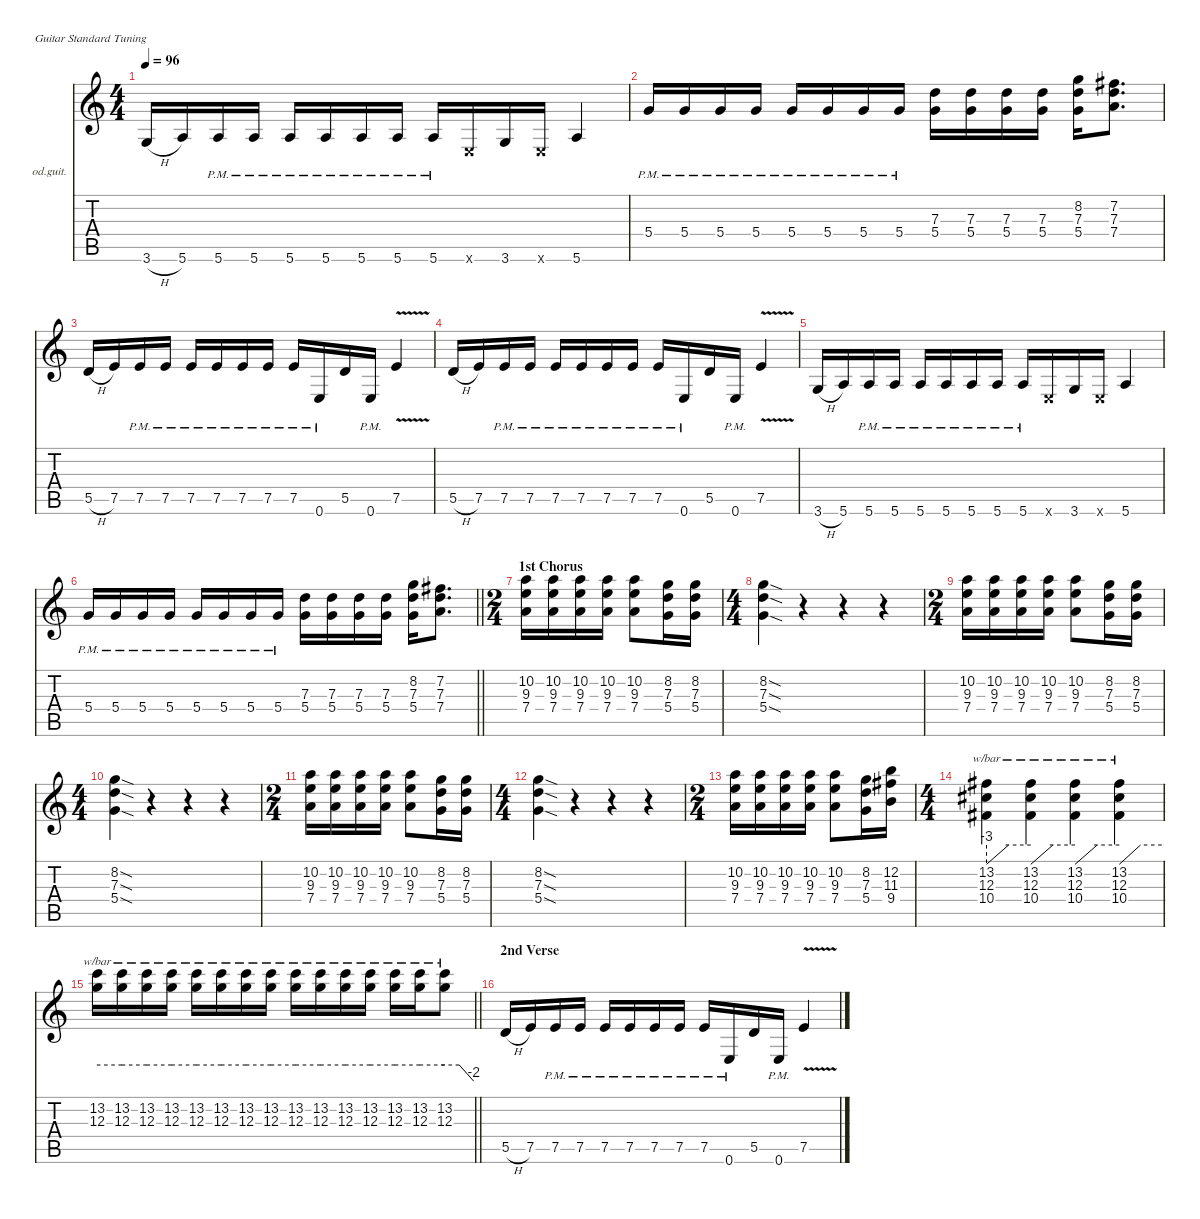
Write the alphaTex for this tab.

\defaultSystemsLayout 4
\hideDynamics
\bracketExtendMode nobrackets
\firstSystemTrackNameOrientation horizontal
\otherSystemsTrackNameOrientation horizontal
\track ("Guitar 1" "od.guit.") {instrument overdrivenguitar}
\staff {score tabs}
\tuning (E4 B3 G3 D3 A2 E2)
\ts (4 4)
\tempo 96
\clef g2
\ks c
3.6{h}.16{dy f beam Up} 5.6.16{beam Up} 5.6{pm}.16{beam Up} 5.6{pm}.16{beam Up} 5.6{pm}.16{beam Up} 5.6{pm}.16{beam Up} 5.6{pm}.16{beam Up} 5.6{pm}.16{beam Up} 5.6{pm}.16{beam Up} 0.6{x}.16{beam Up} 3.6.16{beam Up} 0.6{x}.16{beam Up} 5.6.4{beam Up} |
5.4{pm}.16{beam Up} 5.4{pm}.16{beam Up} 5.4{pm}.16{beam Up} 5.4{pm}.16{beam Up} 5.4{pm}.16{beam Up} 5.4{pm}.16{beam Up} 5.4{pm}.16{beam Up} 5.4{pm}.16{beam Up} (7.3 5.4).16{beam Down} (7.3 5.4).16{beam Down} (7.3 5.4).16{beam Down} (7.3 5.4).16{beam Down} (8.2 7.3 5.4).16{beam Down} (7.2{acc #} 7.3 7.4).8{d beam Down} |
5.5{h}.16{beam Up} 7.5.16{beam Up} 7.5{pm}.16{beam Up} 7.5{pm}.16{beam Up} 7.5{pm}.16{beam Up} 7.5{pm}.16{beam Up} 7.5{pm}.16{beam Up} 7.5{pm}.16{beam Up} 7.5{pm}.16{beam Up} 0.6{pm}.16{beam Up} 5.5.16{beam Up} 0.6{pm}.16{beam Up} 7.5{v}.4{beam Up} |
5.5{h}.16{beam Up} 7.5.16{beam Up} 7.5{pm}.16{beam Up} 7.5{pm}.16{beam Up} 7.5{pm}.16{beam Up} 7.5{pm}.16{beam Up} 7.5{pm}.16{beam Up} 7.5{pm}.16{beam Up} 7.5{pm}.16{beam Up} 0.6{pm}.16{beam Up} 5.5.16{beam Up} 0.6{pm}.16{beam Up} 7.5{v}.4{beam Up} |
3.6{h}.16{beam Up} 5.6.16{beam Up} 5.6{pm}.16{beam Up} 5.6{pm}.16{beam Up} 5.6{pm}.16{beam Up} 5.6{pm}.16{beam Up} 5.6{pm}.16{beam Up} 5.6{pm}.16{beam Up} 5.6{pm}.16{beam Up} 0.6{x}.16{beam Up} 3.6.16{beam Up} 0.6{x}.16{beam Up} 5.6.4{beam Up} |
\barLineRight lightlight
5.4{pm}.16{beam Up} 5.4{pm}.16{beam Up} 5.4{pm}.16{beam Up} 5.4{pm}.16{beam Up} 5.4{pm}.16{beam Up} 5.4{pm}.16{beam Up} 5.4{pm}.16{beam Up} 5.4{pm}.16{beam Up} (7.3 5.4).16{beam Down} (7.3 5.4).16{beam Down} (7.3 5.4).16{beam Down} (7.3 5.4).16{beam Down} (8.2 7.3 5.4).16{beam Down} (7.2{acc #} 7.3 7.4).8{d beam Down} |
\ts (2 4)
\beaming (8 2 2)
\section ("" "1st Chorus")
(10.2 9.3 7.4).16{beam Down} (10.2 9.3 7.4).16{beam Down} (10.2 9.3 7.4).16{beam Down} (10.2 9.3 7.4).16{beam Down} (10.2 9.3 7.4).8{beam Down} (8.2 7.3 5.4).16{beam Down} (8.2 7.3 5.4).16{beam Down} |
\ts (4 4)
\beaming (8 2 2 2 2)
(8.2{sod} 7.3{sod} 5.4{sod}).4{beam Down} r.4{beam Down} r.4{beam Down} r.4{beam Down} |
\ts (2 4)
\beaming (8 2 2)
(10.2 9.3 7.4).16{beam Down} (10.2 9.3 7.4).16{beam Down} (10.2 9.3 7.4).16{beam Down} (10.2 9.3 7.4).16{beam Down} (10.2 9.3 7.4).8{beam Down} (8.2 7.3 5.4).16{beam Down} (8.2 7.3 5.4).16{beam Down} |
\ts (4 4)
\beaming (8 2 2 2 2)
(8.2{sod} 7.3{sod} 5.4{sod}).4{beam Down} r.4{beam Down} r.4{beam Down} r.4{beam Down} |
\ts (2 4)
\beaming (8 2 2)
(10.2 9.3 7.4).16{beam Down} (10.2 9.3 7.4).16{beam Down} (10.2 9.3 7.4).16{beam Down} (10.2 9.3 7.4).16{beam Down} (10.2 9.3 7.4).8{beam Down} (8.2 7.3 5.4).16{beam Down} (8.2 7.3 5.4).16{beam Down} |
\ts (4 4)
\beaming (8 2 2 2 2)
(8.2{sod} 7.3{sod} 5.4{sod}).4{beam Down} r.4{beam Down} r.4{beam Down} r.4{beam Down} |
\ts (2 4)
\beaming (8 2 2)
(10.2 9.3 7.4).16{beam Down} (10.2 9.3 7.4).16{beam Down} (10.2 9.3 7.4).16{beam Down} (10.2 9.3 7.4).16{beam Down} (10.2 9.3 7.4).8{beam Down} (8.2 7.3 5.4).16{beam Down} (12.2 11.3{acc #} 9.4).16{beam Down} |
\ts (4 4)
\beaming (8 2 2 2 2)
(13.2 12.3 10.4).4{tbe (custom default 0 -12 30 0 30 0 60 0) beam Down} (13.2 12.3 10.4).4{tbe (custom default 0 -12 30 0 30 0 60 0) beam Down} (13.2 12.3 10.4).4{tbe (custom default 0 -12 30 0 30 0 60 0) beam Down} (13.2 12.3 10.4).4{tbe (custom default 0 -12 30 0 30 0 60 0) beam Down} |
\barLineRight lightlight
(13.2 12.3).16{tbe (hold default 0 0 60 0) beam Down} (13.2 12.3).16{tbe (hold default 0 0 60 0) beam Down} (13.2 12.3).16{tbe (hold default 0 0 60 0) beam Down} (13.2 12.3).16{tbe (hold default 0 0 60 0) beam Down} (13.2 12.3).16{tbe (hold default 0 0 60 0) beam Down} (13.2 12.3).16{tbe (hold default 0 0 60 0) beam Down} (13.2 12.3).16{tbe (hold default 0 0 60 0) beam Down} (13.2 12.3).16{tbe (hold default 0 0 60 0) beam Down} (13.2 12.3).16{tbe (hold default 0 0 60 0) beam Down} (13.2 12.3).16{tbe (hold default 0 0 60 0) beam Down} (13.2 12.3).16{tbe (hold default 0 0 60 0) beam Down} (13.2 12.3).16{tbe (hold default 0 0 60 0) beam Down} (13.2 12.3).16{tbe (hold default 0 0 60 0) beam Down} (13.2 12.3).16{tbe (hold default 0 0 60 0) beam Down} (13.2 12.3).8{tbe (custom default 0 0 30 0 30 0 60 -8) beam Down} |
\section ("" "2nd Verse")
5.5{h}.16{beam Up} 7.5.16{beam Up} 7.5{pm}.16{beam Up} 7.5{pm}.16{beam Up} 7.5{pm}.16{beam Up} 7.5{pm}.16{beam Up} 7.5{pm}.16{beam Up} 7.5{pm}.16{beam Up} 7.5{pm}.16{beam Up} 0.6{pm}.16{beam Up} 5.5.16{beam Up} 0.6{pm}.16{beam Up} 7.5{v}.4{beam Up}
